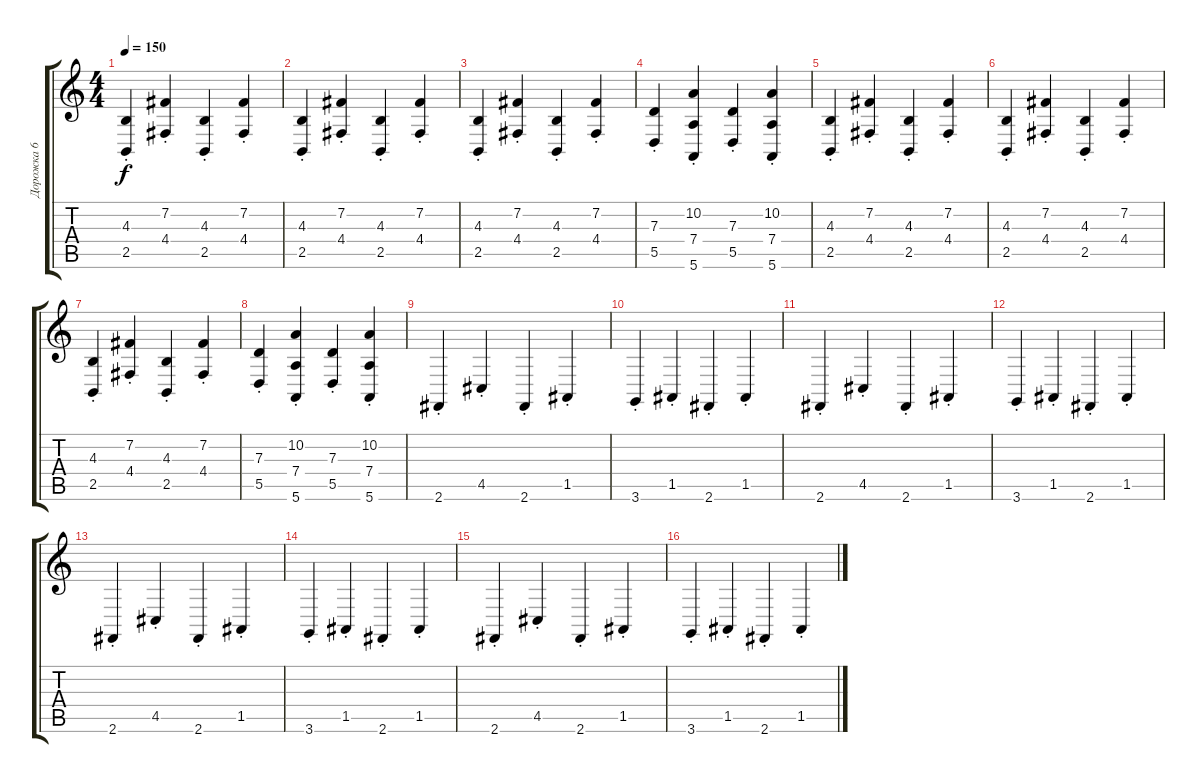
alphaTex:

\track ("Дорожка 6" "Дорожка 6") {instrument accordion}
\staff {score tabs}
\tuning (E4 B3 G3 D3 A2 E2) {hide}
\ts (4 4)
\tempo 150
\clef g2
\ks c
(4.3{st} 2.5{st}).4{dy f} (7.2{st} 4.4{st}).4 (4.3{st} 2.5{st}).4 (7.2{st} 4.4{st}).4 |
(4.3{st} 2.5{st}).4 (7.2{st} 4.4{st}).4 (4.3{st} 2.5{st}).4 (7.2{st} 4.4{st}).4 |
(4.3{st} 2.5{st}).4 (7.2{st} 4.4{st}).4 (4.3{st} 2.5{st}).4 (7.2{st} 4.4{st}).4 |
(7.3{st} 5.5{st}).4 (10.2{st} 7.4{st} 5.6{st}).4 (7.3{st} 5.5{st}).4 (10.2{st} 7.4{st} 5.6{st}).4 |
(4.3{st} 2.5{st}).4 (7.2{st} 4.4{st}).4 (4.3{st} 2.5{st}).4 (7.2{st} 4.4{st}).4 |
(4.3{st} 2.5{st}).4 (7.2{st} 4.4{st}).4 (4.3{st} 2.5{st}).4 (7.2{st} 4.4{st}).4 |
(4.3{st} 2.5{st}).4 (7.2{st} 4.4{st}).4 (4.3{st} 2.5{st}).4 (7.2{st} 4.4{st}).4 |
(7.3{st} 5.5{st}).4 (10.2{st} 7.4{st} 5.6{st}).4 (7.3{st} 5.5{st}).4 (10.2{st} 7.4{st} 5.6{st}).4 |
2.6{st}.4 4.5{st}.4 2.6{st}.4 1.5{st}.4 |
3.6{st}.4 1.5{st}.4 2.6{st}.4 1.5{st}.4 |
2.6{st}.4 4.5{st}.4 2.6{st}.4 1.5{st}.4 |
3.6{st}.4 1.5{st}.4 2.6{st}.4 1.5{st}.4 |
2.6{st}.4 4.5{st}.4 2.6{st}.4 1.5{st}.4 |
3.6{st}.4 1.5{st}.4 2.6{st}.4 1.5{st}.4 |
2.6{st}.4 4.5{st}.4 2.6{st}.4 1.5{st}.4 |
3.6{st}.4 1.5{st}.4 2.6{st}.4 1.5{st}.4
